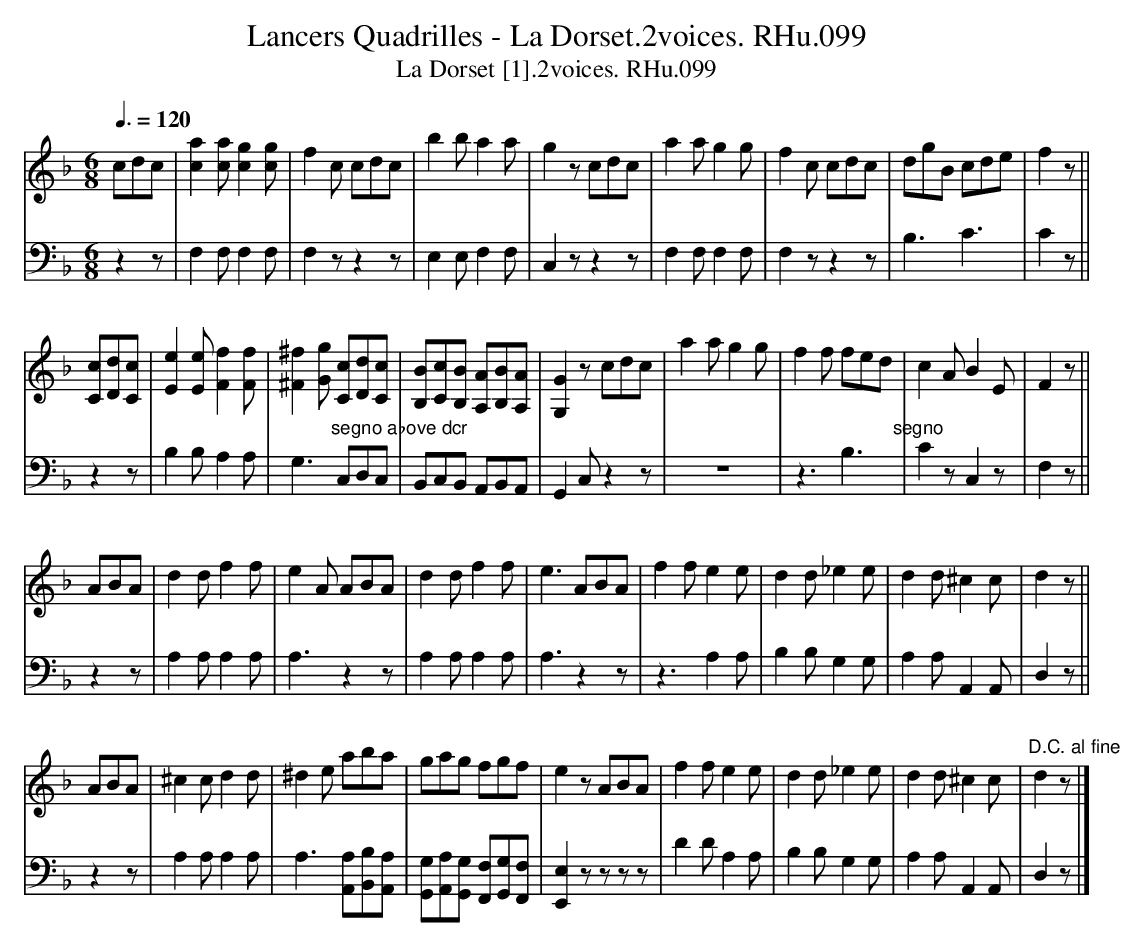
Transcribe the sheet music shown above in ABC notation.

X:1
T:Lancers Quadrilles - La Dorset.2voices. RHu.099
T:La Dorset [1].2voices. RHu.099
M:6/8
L:1/8
Q:3/8=120
K:F
[V:1]cdc|[a2c2][ac][g2c2][gc]|f2c cdc|b2ba2a|g2z cdc|\
a2a g2g|f2c cdc|dgB cde|f2z||!
[V:2 clef = bass]z2z|F,2F,F,2F,|F,2zz2z|E,2E,F,2F,|C,2zz2z|\
F,2F,F,2F,|F,2zz2z|B,3C3|C2z||!
[V:1][cC][dD][cC]|[e2E2][eE][f2F2][fF]|[^f2^F2][gG] [cC][dD][cC]|\
[BB,][cC][BB,] [AA,][BB,][AA,]|[G2G,2]z cdc|\
a2ag2g|f2f fed|c2AB2E|F2z||!
[V:2]z2z|B,2B,A,2A,|G,3"segno above dcr" C,D,C,|B,,C,B,, A,,B,,A,,|\
G,,2C,z2z|z6|z3B,3"segno"|C2zC,2z|F,2z||!
[V:1]ABA|d2df2f|e2A ABA|d2df2f|e3ABA|\
f2f e2e|d2d_e2e|d2d^c2c|d2z||!
[V:2]z2z|A,2A,A,2A,|A,3z2z|A,2A,A,2A,|A,3z2z|\
z3A,2A,|B,2B,G,2G,|A,2A,A,,2A,,|D,2z||!
[V:1]ABA|^c2c d2d|^d2e aba|gag fgf|e2z ABA|\
f2f e2e|d2d_e2e|d2d^c2c|"D.C. al fine"d2z|]
[V:2]z2z|A,2A,A,2A,|A,3[A,A,,][B,B,,][A,A,,]|\
[G,G,,][A,A,,][G,G,,] [F,F,,][G,G,,][F,F,,]|\
[E,2E,,2]zzzz|D2DA,2A,|B,2B, G,2G,|A,2A, A,,2A,,|D,2z|]
